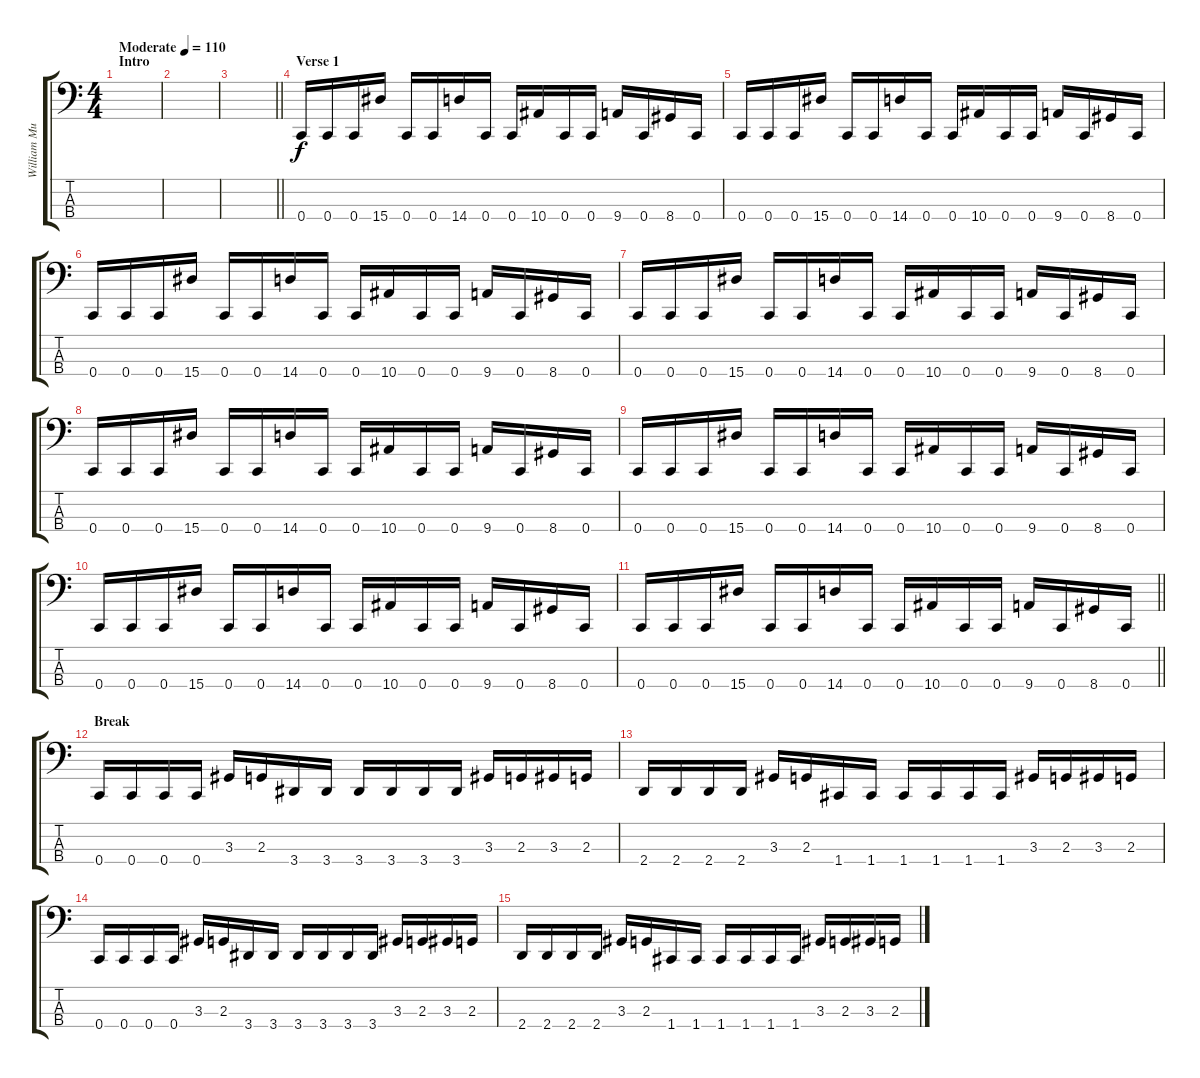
\track ("William Murderface (Bass)" "William Mu") {instrument electricbasspick}
\staff {score tabs}
\tuning (Eb2 Bb1 F1 C1) {hide}
\ts (4 4)
\section ("" "Intro")
\tempo (110 "Moderate")
\clef f4
\ks c
|
|
\barLineRight lightlight
|
\section ("" "Verse 1")
0.4.16 0.4.16 0.4.16 15.4.16 0.4.16 0.4.16 14.4.16 0.4.16 0.4.16 10.4.16 0.4.16 0.4.16 9.4.16 0.4.16 8.4.16 0.4.16 |
0.4.16 0.4.16 0.4.16 15.4.16 0.4.16 0.4.16 14.4.16 0.4.16 0.4.16 10.4.16 0.4.16 0.4.16 9.4.16 0.4.16 8.4.16 0.4.16 |
0.4.16 0.4.16 0.4.16 15.4.16 0.4.16 0.4.16 14.4.16 0.4.16 0.4.16 10.4.16 0.4.16 0.4.16 9.4.16 0.4.16 8.4.16 0.4.16 |
0.4.16 0.4.16 0.4.16 15.4.16 0.4.16 0.4.16 14.4.16 0.4.16 0.4.16 10.4.16 0.4.16 0.4.16 9.4.16 0.4.16 8.4.16 0.4.16 |
0.4.16 0.4.16 0.4.16 15.4.16 0.4.16 0.4.16 14.4.16 0.4.16 0.4.16 10.4.16 0.4.16 0.4.16 9.4.16 0.4.16 8.4.16 0.4.16 |
0.4.16 0.4.16 0.4.16 15.4.16 0.4.16 0.4.16 14.4.16 0.4.16 0.4.16 10.4.16 0.4.16 0.4.16 9.4.16 0.4.16 8.4.16 0.4.16 |
0.4.16 0.4.16 0.4.16 15.4.16 0.4.16 0.4.16 14.4.16 0.4.16 0.4.16 10.4.16 0.4.16 0.4.16 9.4.16 0.4.16 8.4.16 0.4.16 |
\barLineRight lightlight
0.4.16 0.4.16 0.4.16 15.4.16 0.4.16 0.4.16 14.4.16 0.4.16 0.4.16 10.4.16 0.4.16 0.4.16 9.4.16 0.4.16 8.4.16 0.4.16 |
\section ("" "Break")
0.4.16 0.4.16 0.4.16 0.4.16 3.3.16 2.3.16 3.4.16 3.4.16 3.4.16 3.4.16 3.4.16 3.4.16 3.3.16 2.3.16 3.3.16 2.3.16 |
2.4.16 2.4.16 2.4.16 2.4.16 3.3.16 2.3.16 1.4.16 1.4.16 1.4.16 1.4.16 1.4.16 1.4.16 3.3.16 2.3.16 3.3.16 2.3.16 |
0.4.16 0.4.16 0.4.16 0.4.16 3.3.16 2.3.16 3.4.16 3.4.16 3.4.16 3.4.16 3.4.16 3.4.16 3.3.16 2.3.16 3.3.16 2.3.16 |
2.4.16 2.4.16 2.4.16 2.4.16 3.3.16 2.3.16 1.4.16 1.4.16 1.4.16 1.4.16 1.4.16 1.4.16 3.3.16 2.3.16 3.3.16 2.3.16
